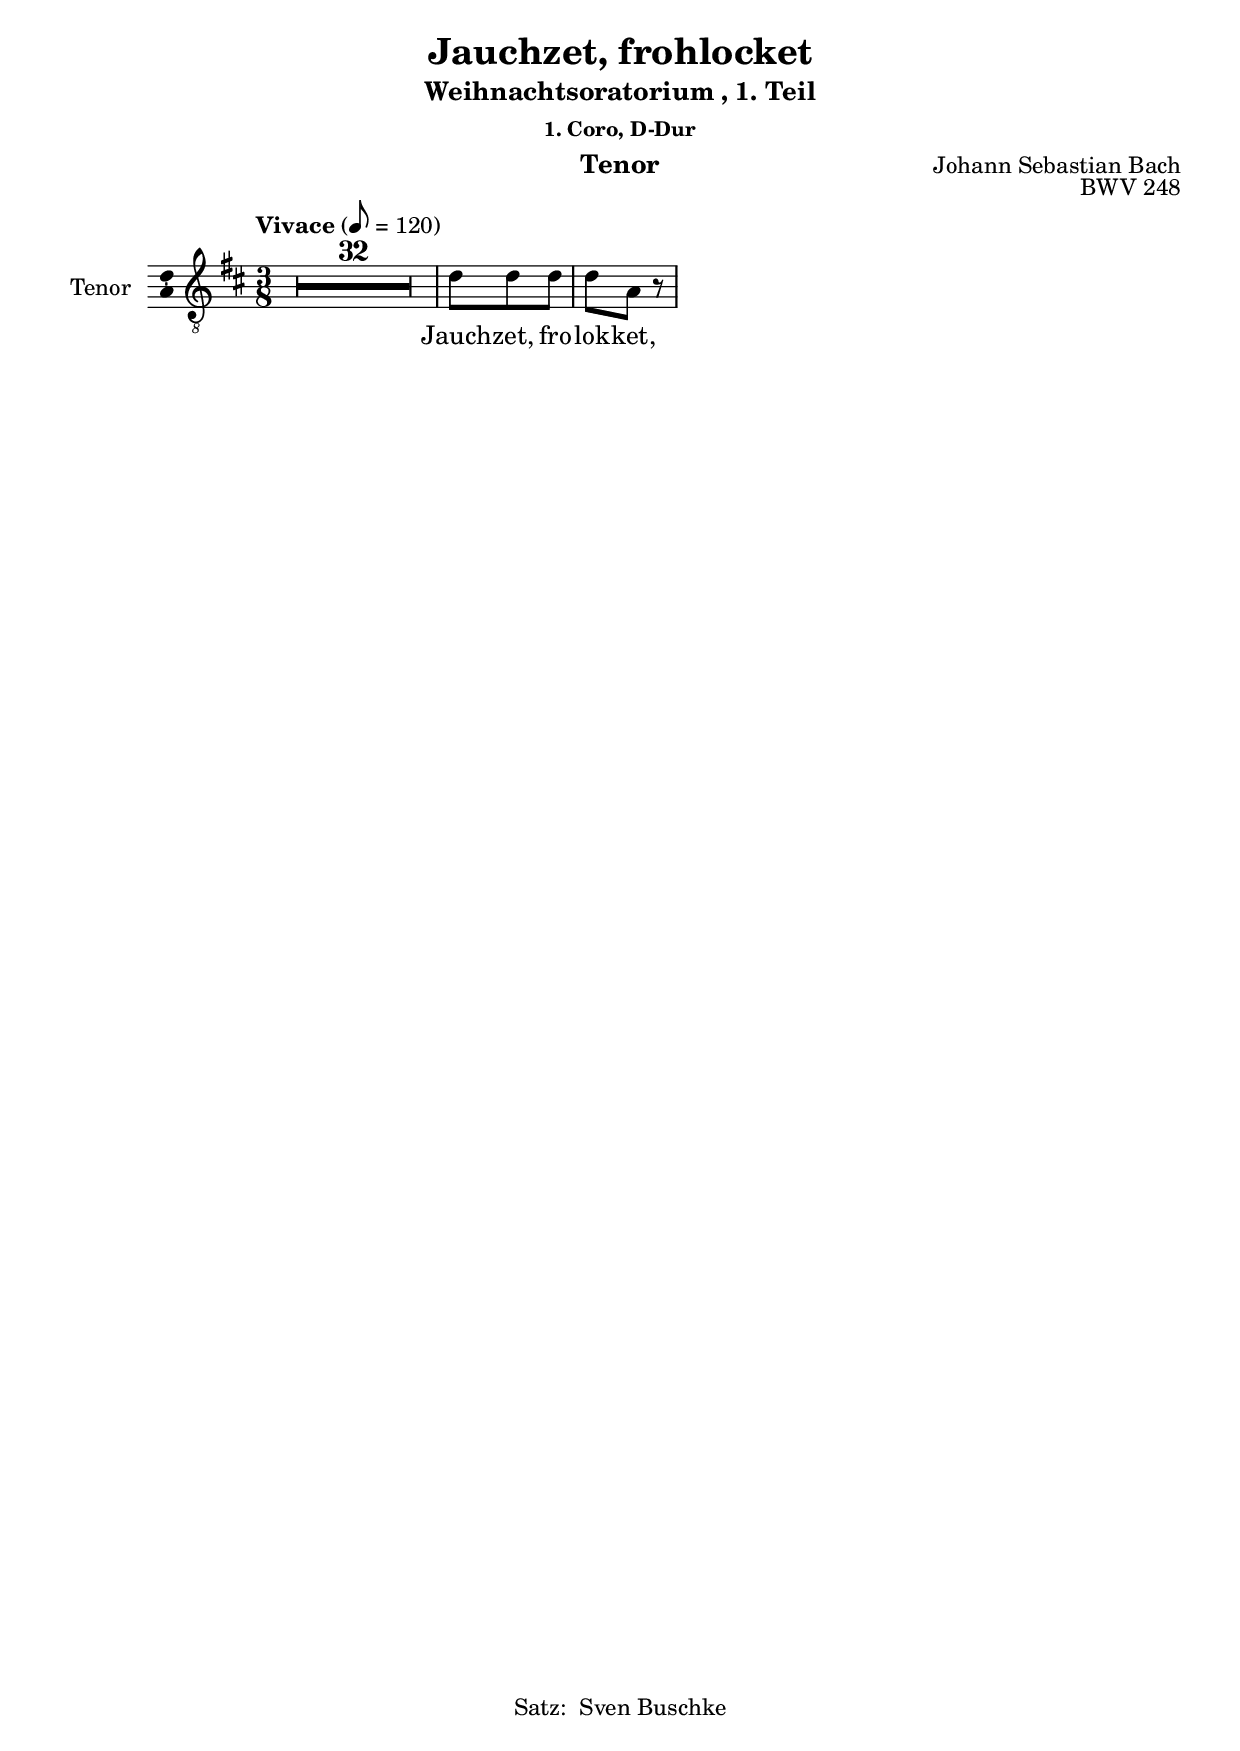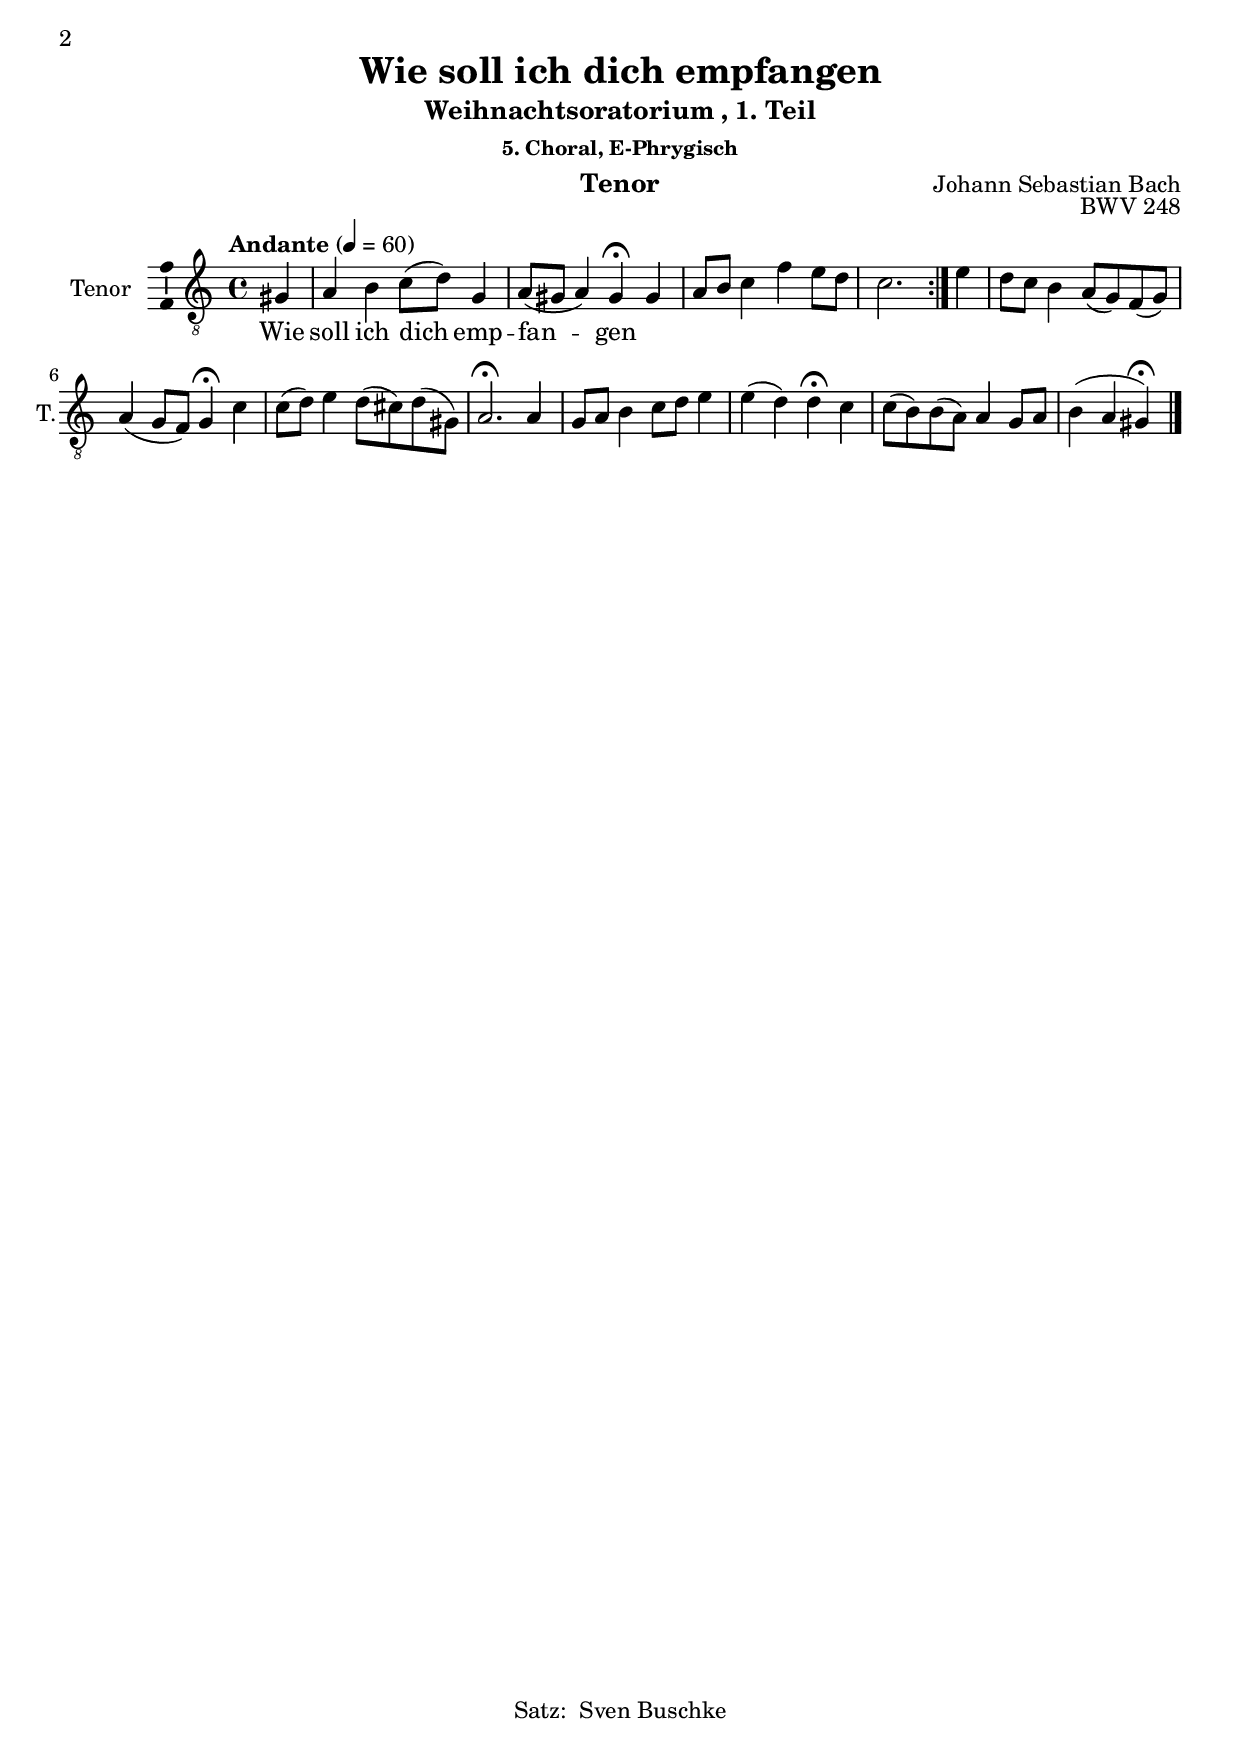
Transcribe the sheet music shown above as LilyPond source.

\version "2.24.3"
\language "english"

\header {
  dedication = ""
  subtitle = \markup {\with-url "https://de.wikipedia.org/wiki/Weihnachtsoratorium_(Bach)" "Weihnachtsoratorium" ", 1. Teil"}
  instrument = "Tenor"
  composer = \markup {\with-url "https://de.wikipedia.org/wiki/Johann_Sebastian_Bach" "Johann Sebastian Bach"}
  arranger = ""
  poet = ""
  meter = ""
  piece = ""
  opus = "BWV 248"
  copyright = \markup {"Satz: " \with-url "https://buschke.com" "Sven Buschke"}
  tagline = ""
}

\paper {
  #(set-paper-size "a4")
}

global = {
  \key c \major
  \time 4/4
  \tempo "Andante" 4=100
}

globalAA = {
  \key d \major
  \time 3/8
  \tempo "Vivace" 8=120
}

scoreATenorVoice = \relative c' {
  \globalAA
  \dynamicUp
  \compressEmptyMeasures
  % Music follows here.
  R4.*32
  d8 d d d a r
  
}

scoreAVerse = \lyricmode {
  % Lyrics follow here.
  Jauch -- zet, fro -- lok -- ket,
}

\bookpart {
  \header {
    title = \markup {\with-url "https://de.wikipedia.org/wiki/T%C3%B6net,_ihr_Pauken!_Erschallet,_Trompeten!" "Jauchzet, frohlocket"}
    subsubtitle = "1. Coro, D-Dur"
  }
  \score {
    \new Staff \with {
      instrumentName = "Tenor"
      shortInstrumentName = "T."
      midiInstrument = "choir aahs"
      \consists "Ambitus_engraver"
    } { \clef "treble_8" \scoreATenorVoice }
    \addlyrics { \scoreAVerse }
    \layout { }
    \midi { }
  }
}

globalAB = {
  \key c \major
  \time 4/4
  \tempo "Andante" 4=60
}

scoreBTenorVoice = \relative c' {
  \globalAB
  \dynamicUp
  % Music follows here.
  \repeat volta 2 {
    \partial 4
    gs4
    a b c8(d) g,4 a8(gs a4) gs\fermata
    gs a8 b c4 f e8 d c2.
  }
  \partial 4
  e4
  d8 c b4 a8(g) f(g) a4(g8 f) g4\fermata
  c
  c8(d) e4 d8(cs) d(gs,) a2.\fermata
  a4 g8 a b4 c8 d e4 e(d) d\fermata
  c c8(b) b(a) a4 g8 a b4(a gs)\fermata
  \bar "|."
}

scoreBVerse = \lyricmode {
  % Lyrics follow here.
  Wie soll ich dich emp -- fan -- gen
}

\bookpart {
  \header {
    title = "Wie soll ich dich empfangen"
    subsubtitle = "5. Choral, E-Phrygisch"
  }
  \score {
    \new Staff \with {
      instrumentName = "Tenor"
      shortInstrumentName = "T."
      midiInstrument = "choir aahs"
      \consists "Ambitus_engraver"
    } { \clef "treble_8" \scoreBTenorVoice }
    \addlyrics { \scoreBVerse }
    \layout { }
    \midi { }
  }
}

globalC = {
  \key d \major
  \time 4/4
  \tempo "Andante" 4=60
}

scoreCTenorVoice = \relative c' {
  \globalC
  \dynamicUp
  % Music follows here.
  \partial 4
  fs4
  
}

scoreCVerse = \lyricmode {
  % Lyrics follow here.
  Ach mein herz -- lie -- bes Je -- su -- lein,  
}

\bookpart {
  \header {
    title = "Ach mein herzliebes Jesulein"
    subsubtitle = "9. Choral, D-Dur"
  }
  \score {
    \new Staff \with {
      instrumentName = "Tenor"
      shortInstrumentName = "T."
      midiInstrument = "choir aahs"
      \consists "Ambitus_engraver"
    } { \clef "treble_8" \scoreCTenorVoice }
    \addlyrics { \scoreCVerse }
    \layout { }
    \midi { }
  }
}
